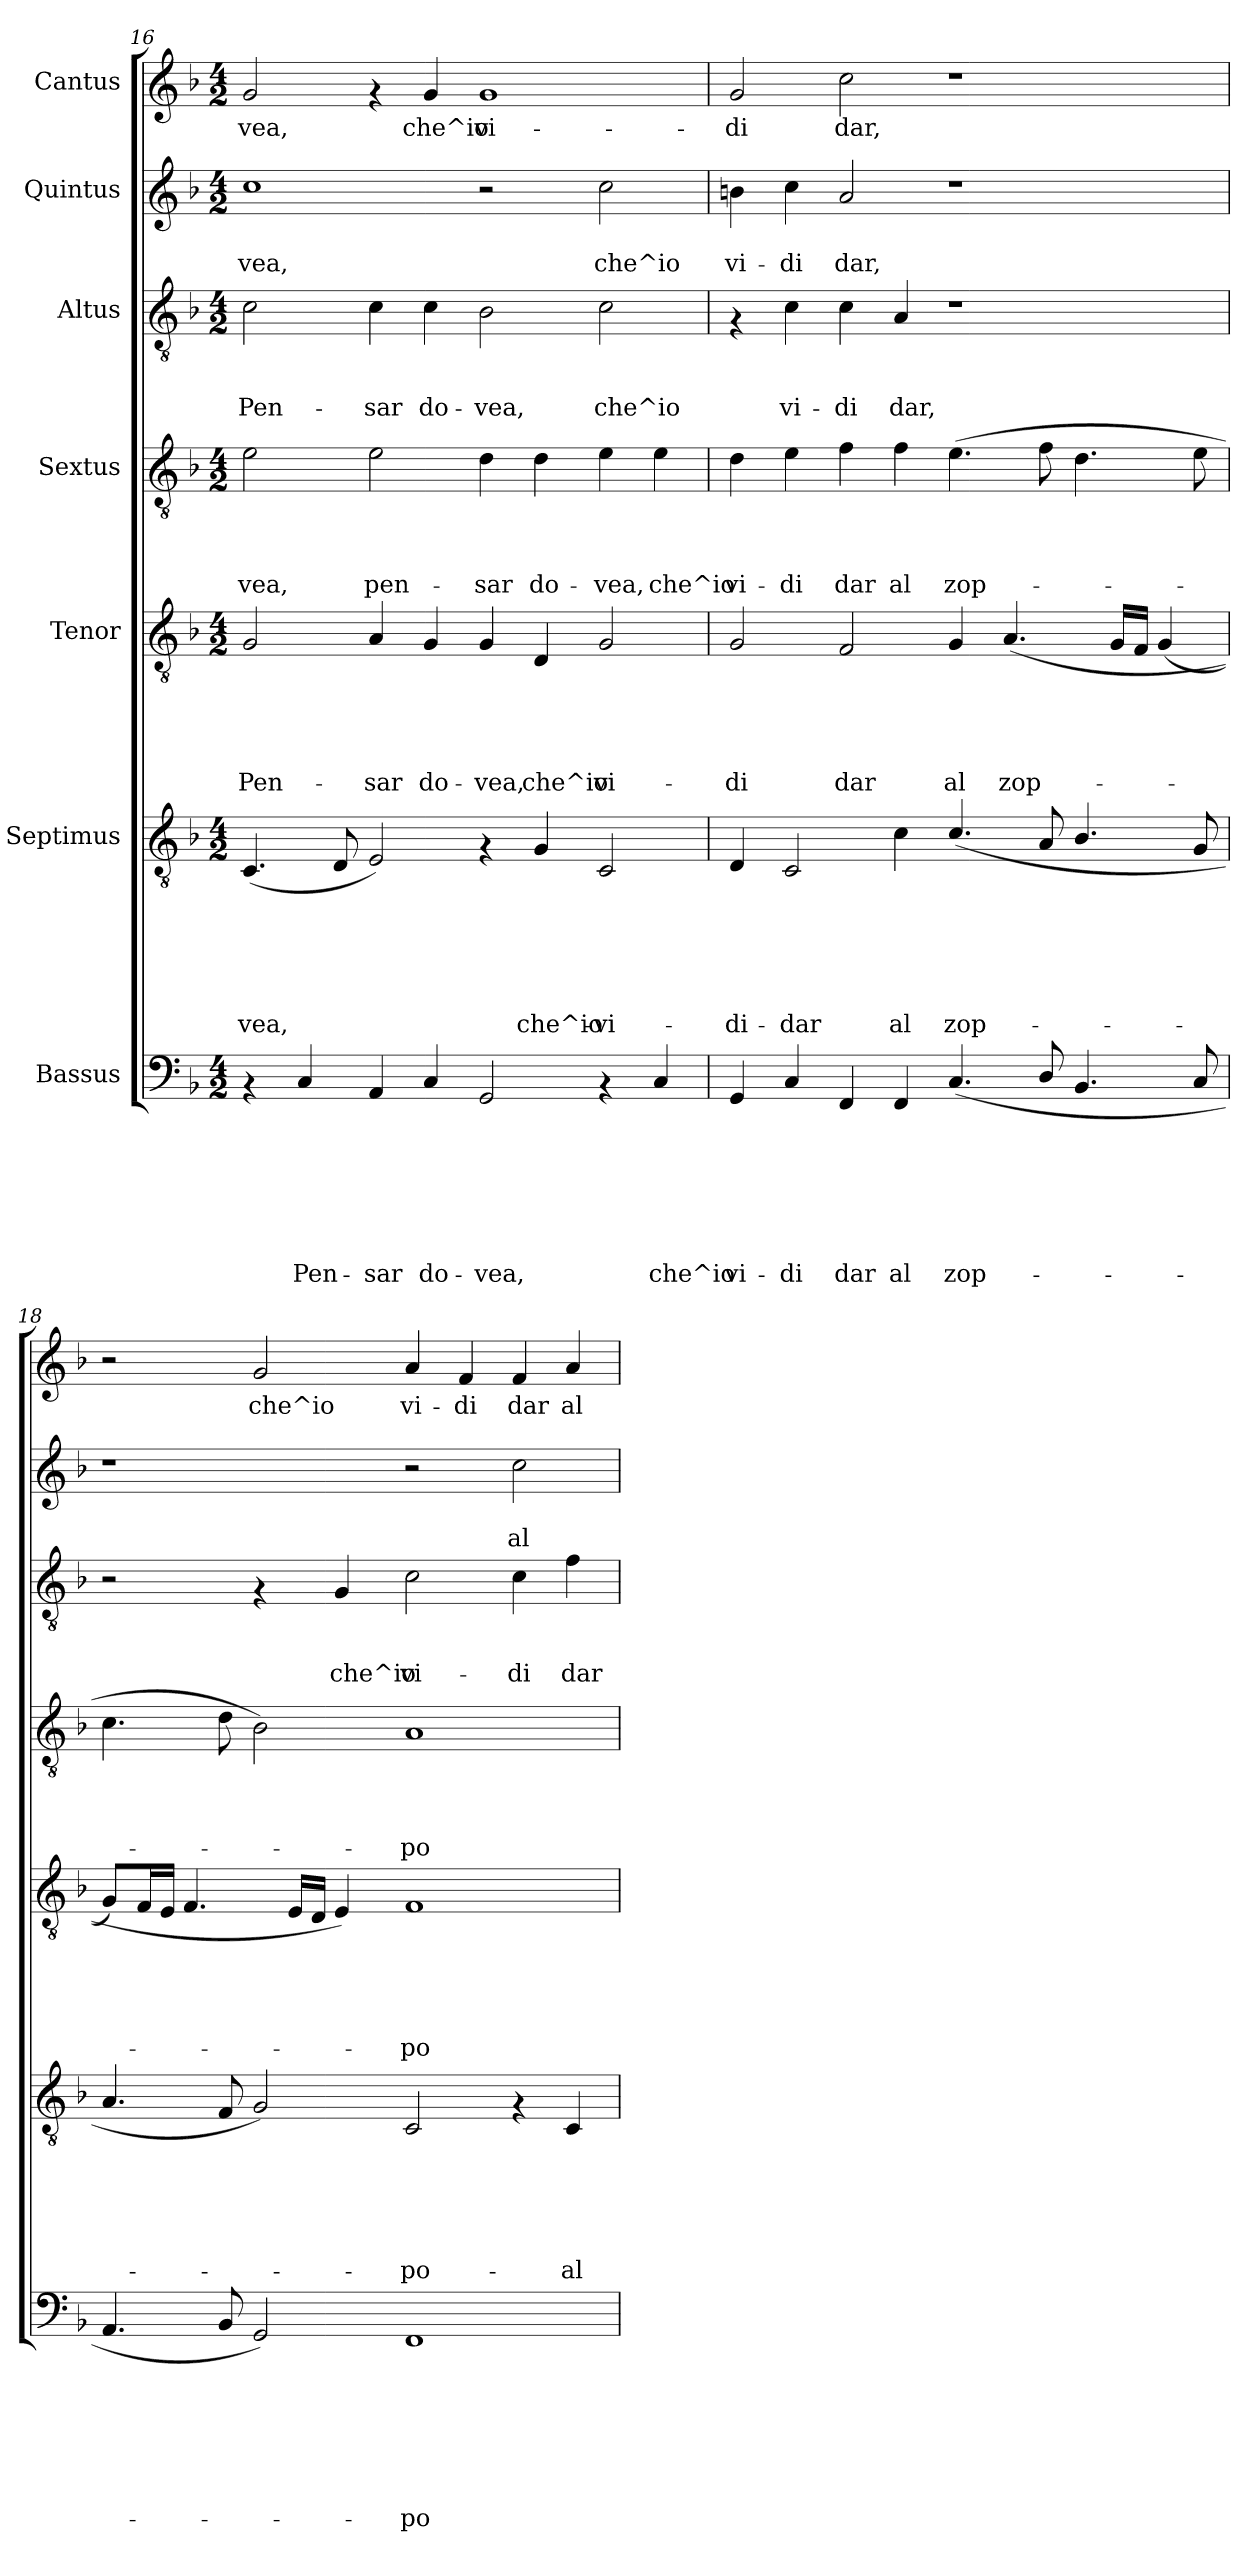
**kern	**text	**text	**text	**text	**text	**text	**text	**kern	**text	**text	**text	**text	**text	**text	**kern	**text	**text	**text	**text	**text	**kern	**text	**text	**text	**text	**kern	**text	**text	**text	**kern	**text	**text	**kern	**text
*part7	*part7	*part7	*part7	*part7	*part7	*part7	*part7	*part6	*part6	*part6	*part6	*part6	*part6	*part6	*part5	*part5	*part5	*part5	*part5	*part5	*part4	*part4	*part4	*part4	*part4	*part3	*part3	*part3	*part3	*part2	*part2	*part2	*part1	*part1
*staff7	*staff7	*staff7	*staff7	*staff7	*staff7	*staff7	*staff7	*staff6	*staff6	*staff6	*staff6	*staff6	*staff6	*staff6	*staff5	*staff5	*staff5	*staff5	*staff5	*staff5	*staff4	*staff4	*staff4	*staff4	*staff4	*staff3	*staff3	*staff3	*staff3	*staff2	*staff2	*staff2	*staff1	*staff1
*I"Bassus	*	*	*	*	*	*	*	*I"Septimus	*	*	*	*	*	*	*I"Tenor	*	*	*	*	*	*I"Sextus	*	*	*	*	*I"Altus	*	*	*	*I"Quintus	*	*	*I"Cantus	*
!!LO:PB:g=z
*clefF4	*	*	*	*	*	*	*	*clefGv2	*	*	*	*	*	*	*clefGv2	*	*	*	*	*	*clefGv2	*	*	*	*	*clefGv2	*	*	*	*clefG2	*	*	*clefG2	*
*k[b-]	*	*	*	*	*	*	*	*k[b-]	*	*	*	*	*	*	*k[b-]	*	*	*	*	*	*k[b-]	*	*	*	*	*k[b-]	*	*	*	*k[b-]	*	*	*k[b-]	*
*F:	*	*	*	*	*	*	*	*F:	*	*	*	*	*	*	*F:	*	*	*	*	*	*F:	*	*	*	*	*F:	*	*	*	*F:	*	*	*F:	*
*M4/2	*	*	*	*	*	*	*	*M4/2	*	*	*	*	*	*	*M4/2	*	*	*	*	*	*M4/2	*	*	*	*	*M4/2	*	*	*	*M4/2	*	*	*M4/2	*
=16	=16	=16	=16	=16	=16	=16	=16	=16	=16	=16	=16	=16	=16	=16	=16	=16	=16	=16	=16	=16	=16	=16	=16	=16	=16	=16	=16	=16	=16	=16	=16	=16	=16	=16
!	!	!	!	!	!	!	!	!	!	!	!	!	!	!LO:LY:b	!	!	!	!	!	!LO:LY:b	!	!	!	!	!LO:LY:b	!	!	!	!LO:LY:b	!	!	!LO:LY:b	!	!LO:LY:b
4rAA	.	.	.	.	.	.	.	(<4.C/	.	.	.	.	.	-vea,	2G/	.	.	.	.	-Pen-	2e\	.	.	.	-vea,	2c\	.	.	Pen-	1cc	.	-vea,	2g/	-vea,
!	!	!	!	!	!	!	!LO:LY:b	!	!	!	!	!	!	!	!	!	!	!	!	!	!	!	!	!	!	!	!	!	!	!	!	!	!	!
4C/	.	.	.	.	.	.	Pen-	.	.	.	.	.	.	.	.	.	.	.	.	.	.	.	.	.	.	.	.	.	.	.	.	.	.	.
.	.	.	.	.	.	.	.	8D/	.	.	.	.	.	.	.	.	.	.	.	.	.	.	.	.	.	.	.	.	.	.	.	.	.	.
!	!	!	!	!	!	!	!LO:LY:b	!	!	!	!	!	!	!	!	!	!	!	!	!LO:LY:b	!	!	!	!	!LO:LY:b	!	!	!	!LO:LY:b	!	!	!	!	!
4AA/	.	.	.	.	.	.	-sar	2E/)	.	.	.	.	.	.	4A/	.	.	.	.	-sar	2e\	.	.	.	pen-	4c\	.	.	-sar	.	.	.	4rf	.
!	!	!	!	!	!	!	!LO:LY:b	!	!	!	!	!	!	!	!	!	!	!	!	!LO:LY:b	!	!	!	!	!	!	!	!	!LO:LY:b	!	!	!	!	!LO:LY:b
4C/	.	.	.	.	.	.	do-	.	.	.	.	.	.	.	4G/	.	.	.	.	do-	.	.	.	.	.	4c\	.	.	do-	.	.	.	4g/	che^io
!	!	!	!	!	!	!	!LO:LY:b	!	!	!	!	!	!	!	!	!	!	!	!	!LO:LY:b	!	!	!	!	!LO:LY:b	!	!	!	!LO:LY:b	!	!	!	!	!LO:LY:b
2GG/	.	.	.	.	.	.	-vea,	4rF	.	.	.	.	.	.	4G/	.	.	.	.	-vea,	4d\	.	.	.	-sar	2B-\	.	.	-vea,	2r	.	.	1g	vi-
!	!	!	!	!	!	!	!	!	!	!	!	!	!	!LO:LY:b	!	!	!	!	!	!LO:LY:b	!	!	!	!	!LO:LY:b	!	!	!	!	!	!	!	!	!
.	.	.	.	.	.	.	.	4G/	.	.	.	.	.	che^io-	4D/	.	.	.	.	che^io	4d\	.	.	.	do-	.	.	.	.	.	.	.	.	.
!	!	!	!	!	!	!	!	!	!	!	!	!	!	!LO:LY:b	!	!	!	!	!	!LO:LY:b	!	!	!	!	!LO:LY:b	!	!	!	!LO:LY:b	!	!	!LO:LY:b	!	!
4rAA	.	.	.	.	.	.	.	2C/	.	.	.	.	.	-vi-	2G/	.	.	.	.	vi-	4e\	.	.	.	-vea,	2c\	.	.	che^io	2cc\	.	che^io	.	.
!	!	!	!	!	!	!	!LO:LY:b	!	!	!	!	!	!	!	!	!	!	!	!	!	!	!	!	!	!LO:LY:b	!	!	!	!	!	!	!	!	!
4C/	.	.	.	.	.	.	che^io	.	.	.	.	.	.	.	.	.	.	.	.	.	4e\	.	.	.	che^io	.	.	.	.	.	.	.	.	.
=17	=17	=17	=17	=17	=17	=17	=17	=17	=17	=17	=17	=17	=17	=17	=17	=17	=17	=17	=17	=17	=17	=17	=17	=17	=17	=17	=17	=17	=17	=17	=17	=17	=17	=17
!	!	!	!	!	!	!	!LO:LY:b	!	!	!	!	!	!	!LO:LY:b	!	!	!	!	!	!LO:LY:b	!	!	!	!	!LO:LY:b	!	!	!	!	!	!	!LO:LY:b	!	!LO:LY:b
4GG/	.	.	.	.	.	.	vi-	4D/	.	.	.	.	.	-di-	2G/	.	.	.	.	-di	4d\	.	.	.	vi-	4rF	.	.	.	4bn\	.	vi-	2g/	-di
!	!	!	!	!	!	!	!LO:LY:b	!	!	!	!	!	!	!LO:LY:b	!	!	!	!	!	!	!	!	!	!	!LO:LY:b	!	!	!	!LO:LY:b	!	!	!LO:LY:b	!	!
4C/	.	.	.	.	.	.	-di	2C/	.	.	.	.	.	-dar	.	.	.	.	.	.	4e\	.	.	.	-di	4c\	.	.	vi-	4cc\	.	-di	.	.
!	!	!	!	!	!	!	!LO:LY:b	!	!	!	!	!	!	!	!	!	!	!	!	!LO:LY:b	!	!	!	!	!LO:LY:b	!	!	!	!LO:LY:b	!	!	!LO:LY:b	!	!LO:LY:b
4FF/	.	.	.	.	.	.	dar	.	.	.	.	.	.	.	2F/	.	.	.	.	dar	4f\	.	.	.	dar	4c\	.	.	-di	2a/	.	dar,	2cc\	dar,
!	!	!	!	!	!	!	!LO:LY:b	!	!	!	!	!	!	!LO:LY:b	!	!	!	!	!	!	!	!	!	!	!LO:LY:b	!	!	!	!LO:LY:b	!	!	!	!	!
4FF/	.	.	.	.	.	.	al	4c\	.	.	.	.	.	al	.	.	.	.	.	.	4f\	.	.	.	al	4A/	.	.	dar,	.	.	.	.	.
!	!	!	!	!	!	!	!LO:LY:b	!	!	!	!	!	!	!LO:LY:b	!	!	!	!	!	!LO:LY:b	!	!	!	!	!LO:LY:b	!	!	!	!	!	!	!	!	!
(<4.C/	.	.	.	.	.	.	zop-	(<4.c/	.	.	.	.	.	zop-	4G/	.	.	.	.	al	(>4.e\	.	.	.	zop-	1r	.	.	.	1r	.	.	1r	.
!	!	!	!	!	!	!	!	!	!	!	!	!	!	!	!	!	!	!	!	!LO:LY:b	!	!	!	!	!	!	!	!	!	!	!	!	!	!
.	.	.	.	.	.	.	.	.	.	.	.	.	.	.	(<4.A/	.	.	.	.	zop-	.	.	.	.	.	.	.	.	.	.	.	.	.	.
8D/	.	.	.	.	.	.	.	8A/	.	.	.	.	.	.	.	.	.	.	.	.	8f\	.	.	.	.	.	.	.	.	.	.	.	.	.
4.BB-/	.	.	.	.	.	.	.	4.B-/	.	.	.	.	.	.	.	.	.	.	.	.	4.d\	.	.	.	.	.	.	.	.	.	.	.	.	.
.	.	.	.	.	.	.	.	.	.	.	.	.	.	.	16G/LL	.	.	.	.	.	.	.	.	.	.	.	.	.	.	.	.	.	.	.
.	.	.	.	.	.	.	.	.	.	.	.	.	.	.	16F/JJ	.	.	.	.	.	.	.	.	.	.	.	.	.	.	.	.	.	.	.
.	.	.	.	.	.	.	.	.	.	.	.	.	.	.	(<4G/	.	.	.	.	.	.	.	.	.	.	.	.	.	.	.	.	.	.	.
8C/	.	.	.	.	.	.	.	8G/	.	.	.	.	.	.	.	.	.	.	.	.	8e\	.	.	.	.	.	.	.	.	.	.	.	.	.
!!LO:PB:g=z
=18	=18	=18	=18	=18	=18	=18	=18	=18	=18	=18	=18	=18	=18	=18	=18	=18	=18	=18	=18	=18	=18	=18	=18	=18	=18	=18	=18	=18	=18	=18	=18	=18	=18	=18
4.AA/	.	.	.	.	.	.	.	4.A/	.	.	.	.	.	.	8G/L)	.	.	.	.	.	4.c\	.	.	.	.	2r	.	.	.	1r	.	.	2r	.
.	.	.	.	.	.	.	.	.	.	.	.	.	.	.	16F/L	.	.	.	.	.	.	.	.	.	.	.	.	.	.	.	.	.	.	.
.	.	.	.	.	.	.	.	.	.	.	.	.	.	.	16E/JJ	.	.	.	.	.	.	.	.	.	.	.	.	.	.	.	.	.	.	.
.	.	.	.	.	.	.	.	.	.	.	.	.	.	.	4.F/	.	.	.	.	.	.	.	.	.	.	.	.	.	.	.	.	.	.	.
8BB-/	.	.	.	.	.	.	.	8F/	.	.	.	.	.	.	.	.	.	.	.	.	8d\	.	.	.	.	.	.	.	.	.	.	.	.	.
!	!	!	!	!	!	!	!	!	!	!	!	!	!	!	!	!	!	!	!	!	!	!	!	!	!	!	!	!	!	!	!	!	!	!LO:LY:b
2GG/)	.	.	.	.	.	.	.	2G/)	.	.	.	.	.	.	.	.	.	.	.	.	2B-\)	.	.	.	.	4rF	.	.	.	.	.	.	2g/	che^io
.	.	.	.	.	.	.	.	.	.	.	.	.	.	.	16E/LL	.	.	.	.	.	.	.	.	.	.	.	.	.	.	.	.	.	.	.
.	.	.	.	.	.	.	.	.	.	.	.	.	.	.	16D/JJ	.	.	.	.	.	.	.	.	.	.	.	.	.	.	.	.	.	.	.
!	!	!	!	!	!	!	!	!	!	!	!	!	!	!	!	!	!	!	!	!	!	!	!	!	!	!	!	!	!LO:LY:b	!	!	!	!	!
.	.	.	.	.	.	.	.	.	.	.	.	.	.	.	4E/)	.	.	.	.	.	.	.	.	.	.	4G/	.	.	che^io	.	.	.	.	.
!	!	!	!	!	!	!	!LO:LY:b	!	!	!	!	!	!	!LO:LY:b	!	!	!	!	!	!LO:LY:b	!	!	!	!	!LO:LY:b	!	!	!	!LO:LY:b	!	!	!	!	!LO:LY:b
1FF	.	.	.	.	.	.	-po	2C/	.	.	.	.	.	-po-	1F	.	.	.	.	-po	1A	.	.	.	-po	2c\	.	.	vi-	2r	.	.	4a/	vi-
!	!	!	!	!	!	!	!	!	!	!	!	!	!	!	!	!	!	!	!	!	!	!	!	!	!	!	!	!	!	!	!	!	!	!LO:LY:b
.	.	.	.	.	.	.	.	.	.	.	.	.	.	.	.	.	.	.	.	.	.	.	.	.	.	.	.	.	.	.	.	.	4f/	-di
!	!	!	!	!	!	!	!	!	!	!	!	!	!	!	!	!	!	!	!	!	!	!	!	!	!	!	!	!	!LO:LY:b	!	!	!LO:LY:b	!	!LO:LY:b
.	.	.	.	.	.	.	.	4rF	.	.	.	.	.	.	.	.	.	.	.	.	.	.	.	.	.	4c\	.	.	-di	2cc\	.	al	4f/	dar
!	!	!	!	!	!	!	!	!	!	!	!	!	!	!LO:LY:b	!	!	!	!	!	!	!	!	!	!	!	!	!	!	!LO:LY:b	!	!	!	!	!LO:LY:b
.	.	.	.	.	.	.	.	4C/	.	.	.	.	.	-al	.	.	.	.	.	.	.	.	.	.	.	4f\	.	.	dar	.	.	.	4a/	al
=	=	=	=	=	=	=	=	=	=	=	=	=	=	=	=	=	=	=	=	=	=	=	=	=	=	=	=	=	=	=	=	=	=	=
*-	*-	*-	*-	*-	*-	*-	*-	*-	*-	*-	*-	*-	*-	*-	*-	*-	*-	*-	*-	*-	*-	*-	*-	*-	*-	*-	*-	*-	*-	*-	*-	*-	*-	*-
